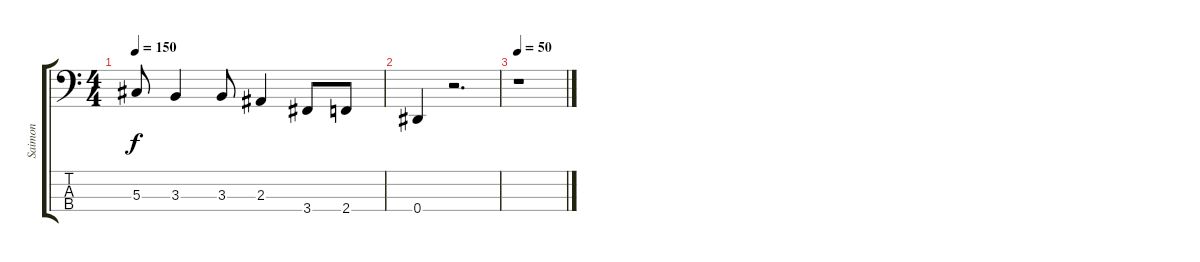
\track ("Saimon" "Saimon") {instrument electricbassfinger}
\staff {score tabs}
\tuning (Gb2 Db2 Ab1 Eb1) {hide}
\ts (4 4)
\tempo 150
\clef f4
\ks c
5.3.8{dy f} 3.3.4 3.3.8 2.3.4 3.4.8 2.4.8 |
0.4.4 r.2{d} |
\tempo 50
r.1
